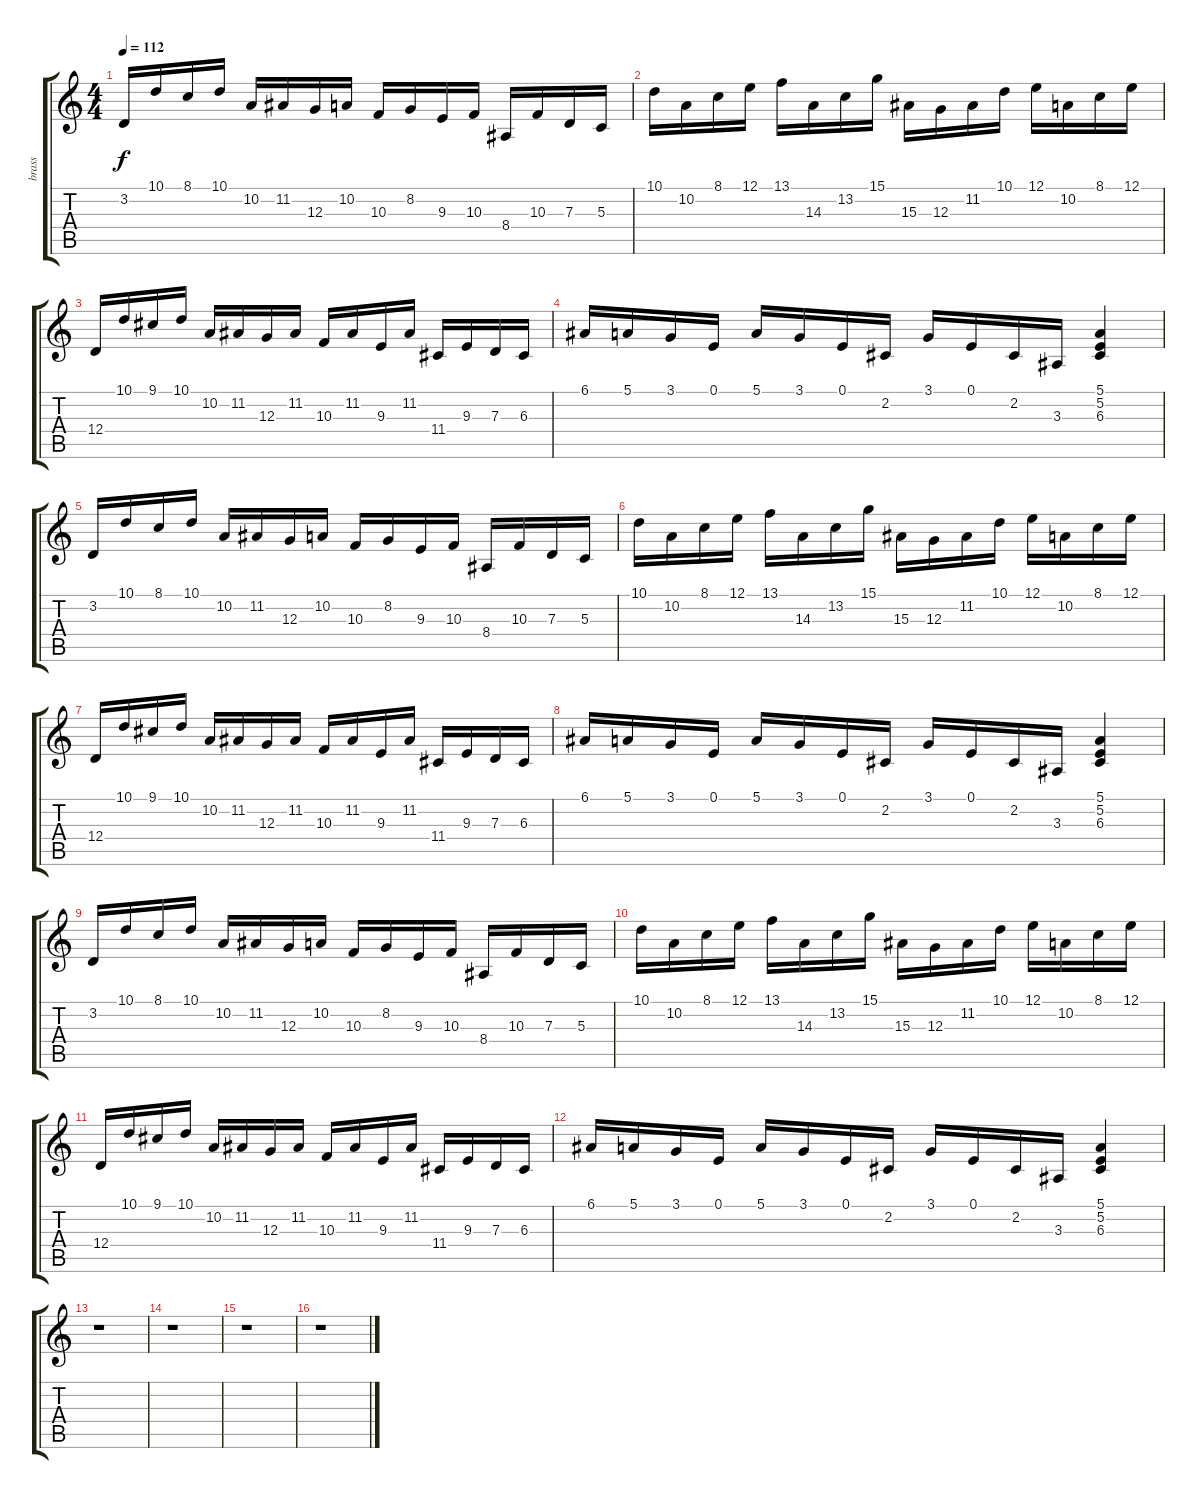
\track ("brass" "brass") {instrument synthbrass1}
\staff {score tabs}
\tuning (E4 B3 G3 D3 A2 E2) {hide}
\ts (4 4)
\tempo 112
\clef g2
\ks c
3.2.16{dy f} 10.1.16 8.1.16 10.1.16 10.2.16 11.2.16 12.3.16 10.2.16 10.3.16 8.2.16 9.3.16 10.3.16 8.4.16 10.3.16 7.3.16 5.3.16 |
10.1.16 10.2.16 8.1.16 12.1.16 13.1.16 14.3.16 13.2.16 15.1.16 15.3.16 12.3.16 11.2.16 10.1.16 12.1.16 10.2.16 8.1.16 12.1.16 |
12.4.16 10.1.16 9.1.16 10.1.16 10.2.16 11.2.16 12.3.16 11.2.16 10.3.16 11.2.16 9.3.16 11.2.16 11.4.16 9.3.16 7.3.16 6.3.16 |
6.1.16 5.1.16 3.1.16 0.1.16 5.1.16 3.1.16 0.1.16 2.2.16 3.1.16 0.1.16 2.2.16 3.3.16 (5.1 5.2 6.3).4 |
3.2.16 10.1.16 8.1.16 10.1.16 10.2.16 11.2.16 12.3.16 10.2.16 10.3.16 8.2.16 9.3.16 10.3.16 8.4.16 10.3.16 7.3.16 5.3.16 |
10.1.16 10.2.16 8.1.16 12.1.16 13.1.16 14.3.16 13.2.16 15.1.16 15.3.16 12.3.16 11.2.16 10.1.16 12.1.16 10.2.16 8.1.16 12.1.16 |
12.4.16 10.1.16 9.1.16 10.1.16 10.2.16 11.2.16 12.3.16 11.2.16 10.3.16 11.2.16 9.3.16 11.2.16 11.4.16 9.3.16 7.3.16 6.3.16 |
6.1.16 5.1.16 3.1.16 0.1.16 5.1.16 3.1.16 0.1.16 2.2.16 3.1.16 0.1.16 2.2.16 3.3.16 (5.1 5.2 6.3).4 |
3.2.16 10.1.16 8.1.16 10.1.16 10.2.16 11.2.16 12.3.16 10.2.16 10.3.16 8.2.16 9.3.16 10.3.16 8.4.16 10.3.16 7.3.16 5.3.16 |
10.1.16 10.2.16 8.1.16 12.1.16 13.1.16 14.3.16 13.2.16 15.1.16 15.3.16 12.3.16 11.2.16 10.1.16 12.1.16 10.2.16 8.1.16 12.1.16 |
12.4.16 10.1.16 9.1.16 10.1.16 10.2.16 11.2.16 12.3.16 11.2.16 10.3.16 11.2.16 9.3.16 11.2.16 11.4.16 9.3.16 7.3.16 6.3.16 |
6.1.16 5.1.16 3.1.16 0.1.16 5.1.16 3.1.16 0.1.16 2.2.16 3.1.16 0.1.16 2.2.16 3.3.16 (5.1 5.2 6.3).4 |
r.1 |
r.1 |
r.1 |
r.1
